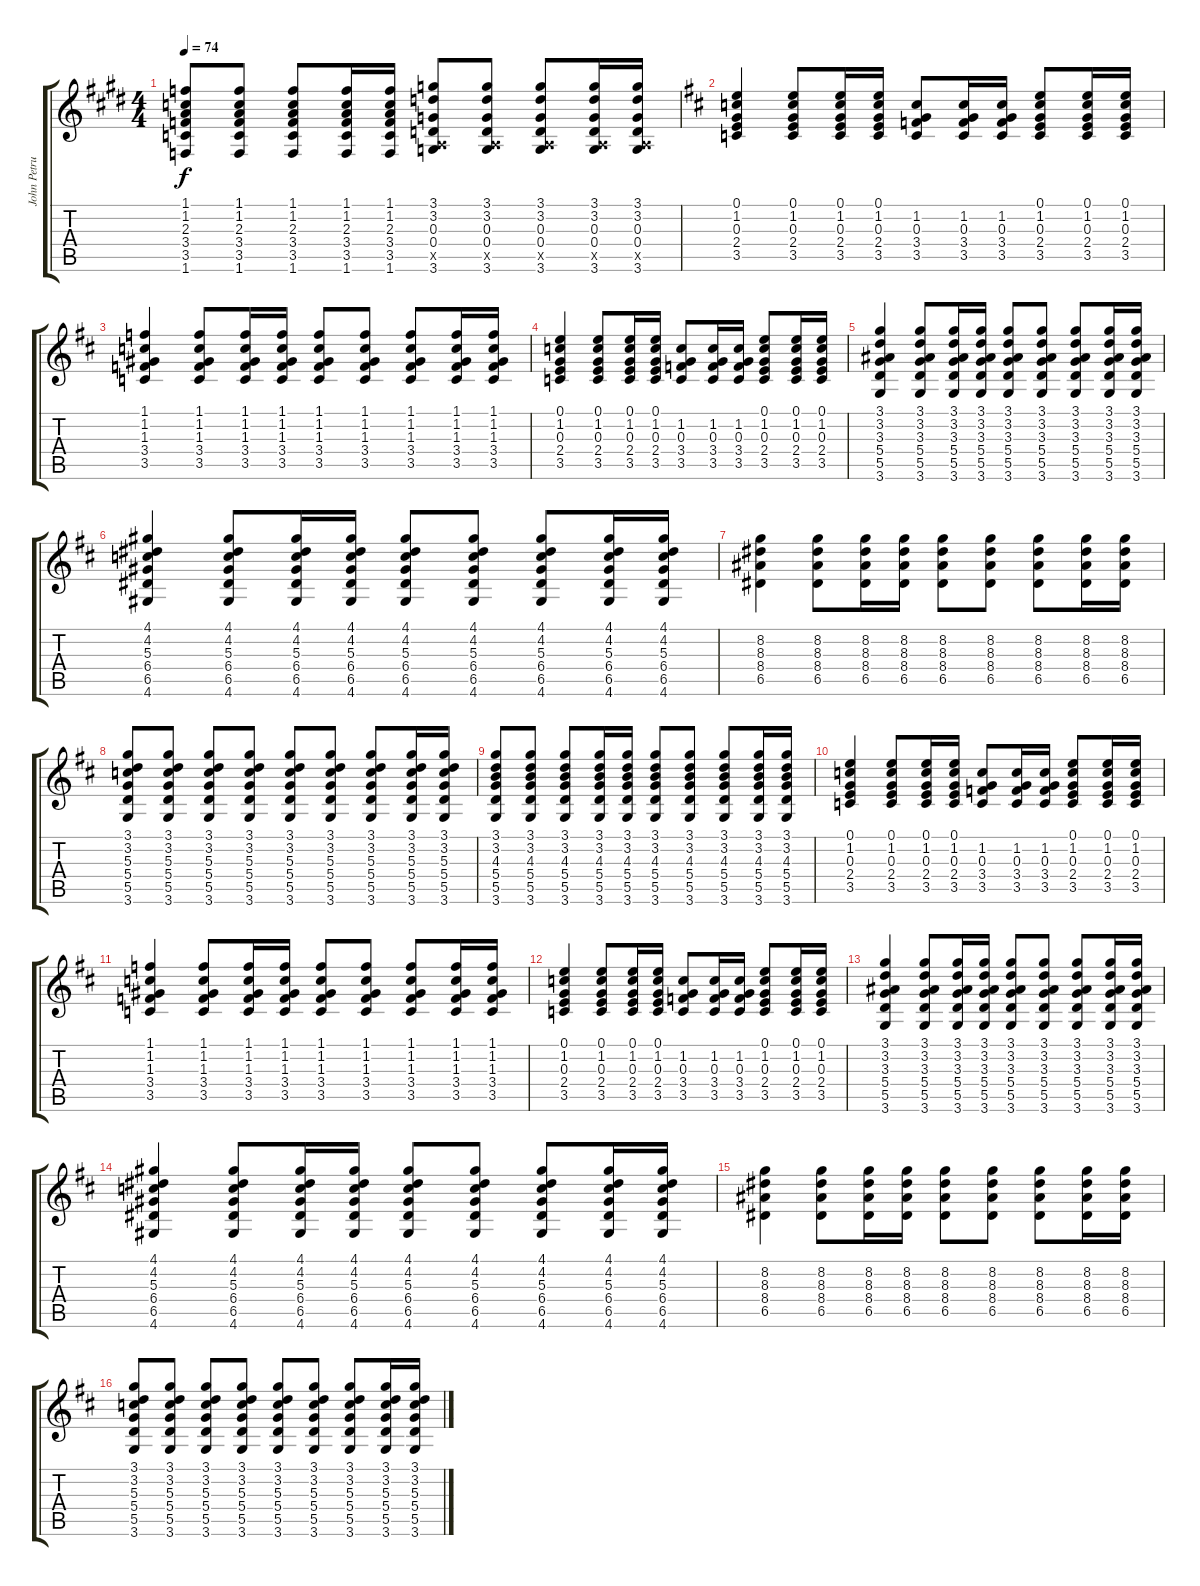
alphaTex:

\track ("John Petrucci" "John Petru") {instrument acousticguitarsteel}
\staff {score tabs}
\tuning (E4 B3 G3 D3 A2 E2) {hide}
\ts (4 4)
\tempo 74
\clef g2
\ks e
(1.1 1.2 2.3 3.4 3.5 1.6).8{dy f} (1.1 1.2 2.3 3.4 3.5 1.6).8 (1.1 1.2 2.3 3.4 3.5 1.6).8 (1.1 1.2 2.3 3.4 3.5 1.6).16 (1.1 1.2 2.3 3.4 3.5 1.6).16 (3.1 3.2 0.3 0.4 0.5{x} 3.6).8 (3.1 3.2 0.3 0.4 0.5{x} 3.6).8 (3.1 3.2 0.3 0.4 0.5{x} 3.6).8 (3.1 3.2 0.3 0.4 0.5{x} 3.6).16 (3.1 3.2 0.3 0.4 0.5{x} 3.6).16 |
\ks bminor
(0.1 1.2 0.3 2.4 3.5).4 (0.1 1.2 0.3 2.4 3.5).8 (0.1 1.2 0.3 2.4 3.5).16 (0.1 1.2 0.3 2.4 3.5).16 (1.2 0.3 3.4 3.5).8 (1.2 0.3 3.4 3.5).16 (1.2 0.3 3.4 3.5).16 (0.1 1.2 0.3 2.4 3.5).8 (0.1 1.2 0.3 2.4 3.5).16 (0.1 1.2 0.3 2.4 3.5).16 |
(1.1 1.2 1.3 3.4 3.5).4 (1.1 1.2 1.3 3.4 3.5).8 (1.1 1.2 1.3 3.4 3.5).16 (1.1 1.2 1.3 3.4 3.5).16 (1.1 1.2 1.3 3.4 3.5).8 (1.1 1.2 1.3 3.4 3.5).8 (1.1 1.2 1.3 3.4 3.5).8 (1.1 1.2 1.3 3.4 3.5).16 (1.1 1.2 1.3 3.4 3.5).16 |
(0.1 1.2 0.3 2.4 3.5).4 (0.1 1.2 0.3 2.4 3.5).8 (0.1 1.2 0.3 2.4 3.5).16 (0.1 1.2 0.3 2.4 3.5).16 (1.2 0.3 3.4 3.5).8 (1.2 0.3 3.4 3.5).16 (1.2 0.3 3.4 3.5).16 (0.1 1.2 0.3 2.4 3.5).8 (0.1 1.2 0.3 2.4 3.5).16 (0.1 1.2 0.3 2.4 3.5).16 |
(3.1 3.2 3.3 5.4 5.5 3.6).4 (3.1 3.2 3.3 5.4 5.5 3.6).8 (3.1 3.2 3.3 5.4 5.5 3.6).16 (3.1 3.2 3.3 5.4 5.5 3.6).16 (3.1 3.2 3.3 5.4 5.5 3.6).8 (3.1 3.2 3.3 5.4 5.5 3.6).8 (3.1 3.2 3.3 5.4 5.5 3.6).8 (3.1 3.2 3.3 5.4 5.5 3.6).16 (3.1 3.2 3.3 5.4 5.5 3.6).16 |
(4.1 4.2 5.3 6.4 6.5 4.6).4 (4.1 4.2 5.3 6.4 6.5 4.6).8 (4.1 4.2 5.3 6.4 6.5 4.6).16 (4.1 4.2 5.3 6.4 6.5 4.6).16 (4.1 4.2 5.3 6.4 6.5 4.6).8 (4.1 4.2 5.3 6.4 6.5 4.6).8 (4.1 4.2 5.3 6.4 6.5 4.6).8 (4.1 4.2 5.3 6.4 6.5 4.6).16 (4.1 4.2 5.3 6.4 6.5 4.6).16 |
(8.2 8.3 8.4 6.5).4 (8.2 8.3 8.4 6.5).8 (8.2 8.3 8.4 6.5).16 (8.2 8.3 8.4 6.5).16 (8.2 8.3 8.4 6.5).8 (8.2 8.3 8.4 6.5).8 (8.2 8.3 8.4 6.5).8 (8.2 8.3 8.4 6.5).16 (8.2 8.3 8.4 6.5).16 |
(3.1 3.2 5.3 5.4 5.5 3.6).8 (3.1 3.2 5.3 5.4 5.5 3.6).8 (3.1 3.2 5.3 5.4 5.5 3.6).8 (3.1 3.2 5.3 5.4 5.5 3.6).8 (3.1 3.2 5.3 5.4 5.5 3.6).8 (3.1 3.2 5.3 5.4 5.5 3.6).8 (3.1 3.2 5.3 5.4 5.5 3.6).8 (3.1 3.2 5.3 5.4 5.5 3.6).16 (3.1 3.2 5.3 5.4 5.5 3.6).16 |
(3.1 3.2 4.3 5.4 5.5 3.6).8 (3.1 3.2 4.3 5.4 5.5 3.6).8 (3.1 3.2 4.3 5.4 5.5 3.6).8 (3.1 3.2 4.3 5.4 5.5 3.6).16 (3.1 3.2 4.3 5.4 5.5 3.6).16 (3.1 3.2 4.3 5.4 5.5 3.6).8 (3.1 3.2 4.3 5.4 5.5 3.6).8 (3.1 3.2 4.3 5.4 5.5 3.6).8 (3.1 3.2 4.3 5.4 5.5 3.6).16 (3.1 3.2 4.3 5.4 5.5 3.6).16 |
(0.1 1.2 0.3 2.4 3.5).4 (0.1 1.2 0.3 2.4 3.5).8 (0.1 1.2 0.3 2.4 3.5).16 (0.1 1.2 0.3 2.4 3.5).16 (1.2 0.3 3.4 3.5).8 (1.2 0.3 3.4 3.5).16 (1.2 0.3 3.4 3.5).16 (0.1 1.2 0.3 2.4 3.5).8 (0.1 1.2 0.3 2.4 3.5).16 (0.1 1.2 0.3 2.4 3.5).16 |
(1.1 1.2 1.3 3.4 3.5).4 (1.1 1.2 1.3 3.4 3.5).8 (1.1 1.2 1.3 3.4 3.5).16 (1.1 1.2 1.3 3.4 3.5).16 (1.1 1.2 1.3 3.4 3.5).8 (1.1 1.2 1.3 3.4 3.5).8 (1.1 1.2 1.3 3.4 3.5).8 (1.1 1.2 1.3 3.4 3.5).16 (1.1 1.2 1.3 3.4 3.5).16 |
(0.1 1.2 0.3 2.4 3.5).4 (0.1 1.2 0.3 2.4 3.5).8 (0.1 1.2 0.3 2.4 3.5).16 (0.1 1.2 0.3 2.4 3.5).16 (1.2 0.3 3.4 3.5).8 (1.2 0.3 3.4 3.5).16 (1.2 0.3 3.4 3.5).16 (0.1 1.2 0.3 2.4 3.5).8 (0.1 1.2 0.3 2.4 3.5).16 (0.1 1.2 0.3 2.4 3.5).16 |
(3.1 3.2 3.3 5.4 5.5 3.6).4 (3.1 3.2 3.3 5.4 5.5 3.6).8 (3.1 3.2 3.3 5.4 5.5 3.6).16 (3.1 3.2 3.3 5.4 5.5 3.6).16 (3.1 3.2 3.3 5.4 5.5 3.6).8 (3.1 3.2 3.3 5.4 5.5 3.6).8 (3.1 3.2 3.3 5.4 5.5 3.6).8 (3.1 3.2 3.3 5.4 5.5 3.6).16 (3.1 3.2 3.3 5.4 5.5 3.6).16 |
(4.1 4.2 5.3 6.4 6.5 4.6).4 (4.1 4.2 5.3 6.4 6.5 4.6).8 (4.1 4.2 5.3 6.4 6.5 4.6).16 (4.1 4.2 5.3 6.4 6.5 4.6).16 (4.1 4.2 5.3 6.4 6.5 4.6).8 (4.1 4.2 5.3 6.4 6.5 4.6).8 (4.1 4.2 5.3 6.4 6.5 4.6).8 (4.1 4.2 5.3 6.4 6.5 4.6).16 (4.1 4.2 5.3 6.4 6.5 4.6).16 |
(8.2 8.3 8.4 6.5).4 (8.2 8.3 8.4 6.5).8 (8.2 8.3 8.4 6.5).16 (8.2 8.3 8.4 6.5).16 (8.2 8.3 8.4 6.5).8 (8.2 8.3 8.4 6.5).8 (8.2 8.3 8.4 6.5).8 (8.2 8.3 8.4 6.5).16 (8.2 8.3 8.4 6.5).16 |
(3.1 3.2 5.3 5.4 5.5 3.6).8 (3.1 3.2 5.3 5.4 5.5 3.6).8 (3.1 3.2 5.3 5.4 5.5 3.6).8 (3.1 3.2 5.3 5.4 5.5 3.6).8 (3.1 3.2 5.3 5.4 5.5 3.6).8 (3.1 3.2 5.3 5.4 5.5 3.6).8 (3.1 3.2 5.3 5.4 5.5 3.6).8 (3.1 3.2 5.3 5.4 5.5 3.6).16 (3.1 3.2 5.3 5.4 5.5 3.6).16
